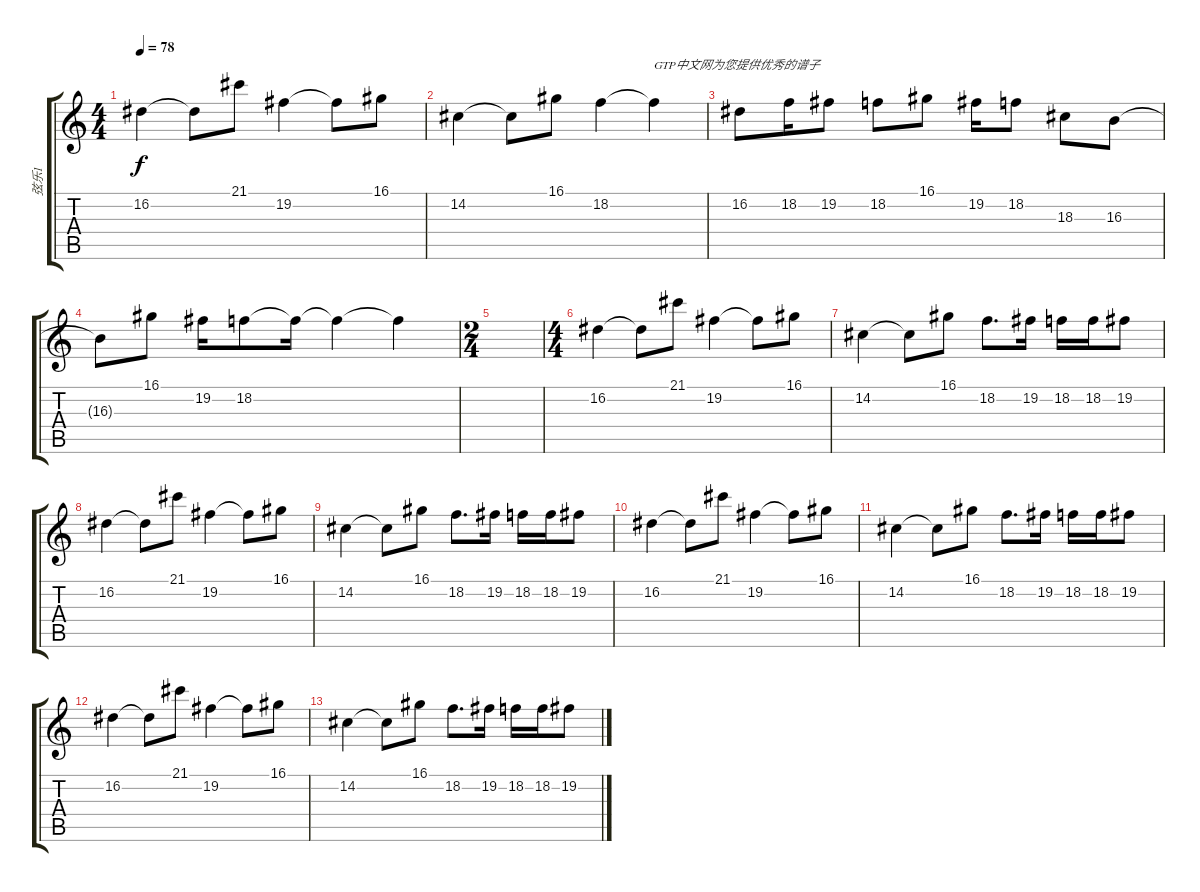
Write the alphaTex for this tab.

\track ("弦乐1" "弦乐1") {instrument brightacousticpiano}
\staff {score tabs}
\tuning (E4 B3 G3 D3 A2 E2) {hide}
\ts (4 4)
\tempo 78
\clef g2
\ks c
16.2.4{dy f instrument brightacousticpiano} 16.2{t}.8 21.1.8 19.2.4 19.2{t}.8 16.1.8 |
14.2.4 14.2{t}.8 16.1.8 18.2.4 18.2{t}.4{txt "GTP中文网为您提供优秀的谱子"} |
16.2.8 18.2.16 19.2.8 18.2.8 16.1.8 19.2.16 18.2.8 18.3.8 16.3.8 |
16.3{t}.8 16.1.8 19.2.16 18.2.8 18.2{t}.16 18.2{t}.4 18.2{t}.4 |
\ts (2 4)
|
\ts (4 4)
16.2.4 16.2{t}.8 21.1.8 19.2.4 19.2{t}.8 16.1.8 |
14.2.4 14.2{t}.8 16.1.8 18.2.8{d} 19.2.16 18.2.16 18.2.16 19.2.8 |
16.2.4 16.2{t}.8 21.1.8 19.2.4 19.2{t}.8 16.1.8 |
14.2.4 14.2{t}.8 16.1.8 18.2.8{d} 19.2.16 18.2.16 18.2.16 19.2.8 |
16.2.4 16.2{t}.8 21.1.8 19.2.4 19.2{t}.8 16.1.8 |
14.2.4 14.2{t}.8 16.1.8 18.2.8{d} 19.2.16 18.2.16 18.2.16 19.2.8 |
16.2.4 16.2{t}.8 21.1.8 19.2.4 19.2{t}.8 16.1.8 |
14.2.4 14.2{t}.8 16.1.8 18.2.8{d} 19.2.16 18.2.16 18.2.16 19.2.8
